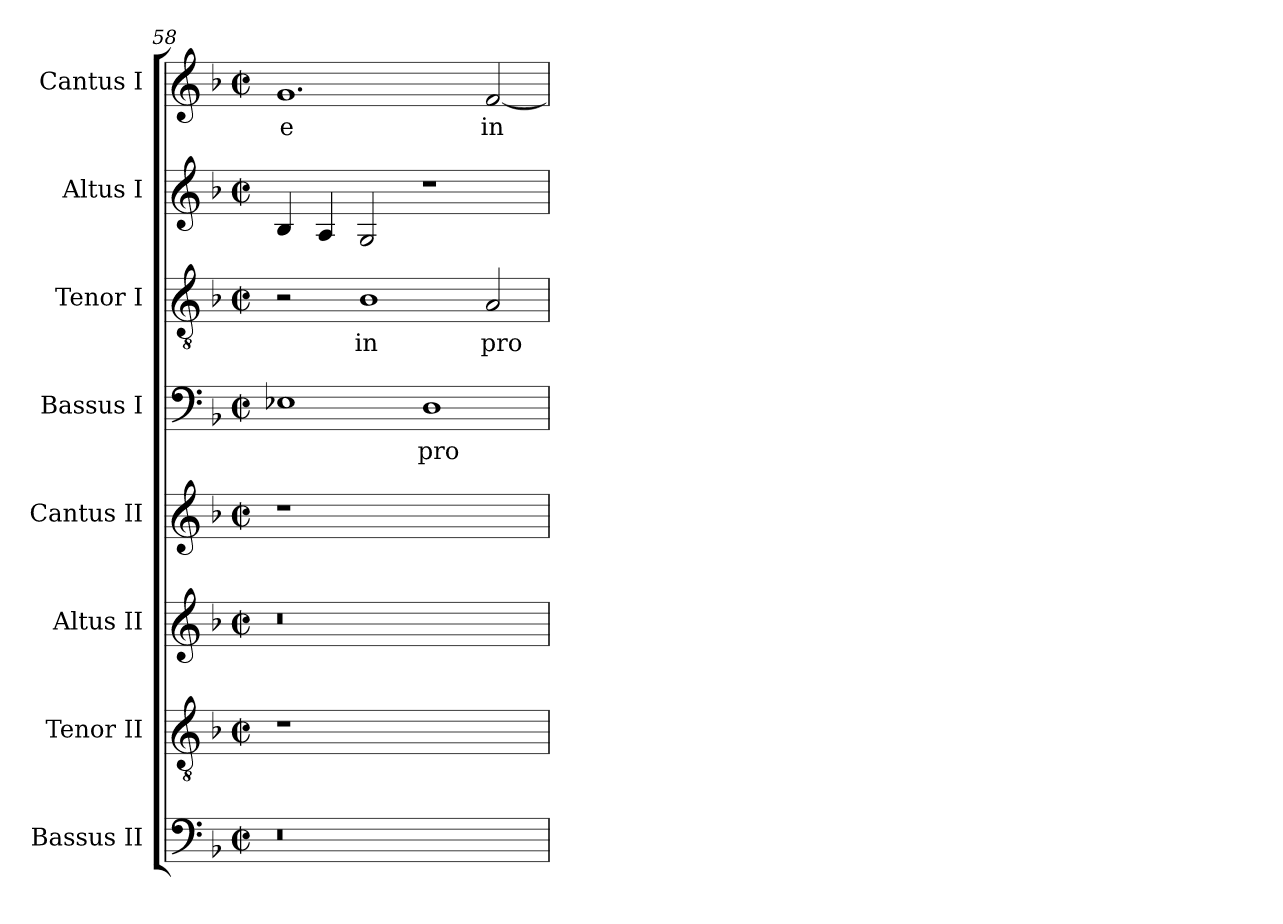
**kern	**kern	**kern	**kern	**kern	**text	**kern	**text	**kern	**text	**kern	**text
*part8	*part7	*part6	*part5	*part4	*part4	*part3	*part3	*part2	*part2	*part1	*part1
*staff8	*staff7	*staff6	*staff5	*staff4	*staff4	*staff3	*staff3	*staff2	*staff2	*staff1	*staff1
*I"Bassus II	*I"Tenor II	*I"Altus II	*I"Cantus II	*I"Bassus I	*	*I"Tenor I	*	*I"Altus I	*	*I"Cantus I	*
*clefF4	*clefGv2	*clefG2	*clefG2	*clefF4	*	*clefGv2	*	*clefG2	*	*clefG2	*
*k[b-]	*k[b-]	*k[b-]	*k[b-]	*k[b-]	*	*k[b-]	*	*k[b-]	*	*k[b-]	*
*F:	*F:	*F:	*F:	*F:	*	*F:	*	*F:	*	*F:	*
*M2/2	*M2/2	*M2/2	*M2/2	*M2/2	*	*M2/2	*	*M2/2	*	*M2/2	*
*met(c|)	*met(c|)	*met(c|)	*met(c|)	*met(c|)	*	*met(c|)	*	*met(c|)	*	*met(c|)	*
=58	=58	=58	=58	=58	=58	=58	=58	=58	=58	=58	=58
!	!	!	!	!	!LO:LY:b:cj	!	!	!	!LO:LY:b:cj	!	!LO:LY:b:cj
0r	1r	0r	1r	1E-X	.	2r	.	4B-/	.	1.g	-e
!	!	!	!	!	!	!	!	!	!LO:LY:b:cj	!	!
.	.	.	.	.	.	.	.	4A/	.	.	.
!	!	!	!	!	!	!	!LO:LY:b:cj	!	!LO:LY:b:cj	!	!
.	.	.	.	.	.	1B-	in	2G/	.	.	.
!	!	!	!	!	!LO:LY:b:cj	!	!	!	!	!	!
.	1ryy	.	1ryy	1D	pro-	.	.	1r	.	.	.
!	!	!	!	!	!	!	!LO:LY:b:cj	!	!	!	!LO:LY:b:cj
.	.	.	.	.	.	2A/	pro-	.	.	[<2f/	in
=	=	=	=	=	=	=	=	=	=	=	=
*-	*-	*-	*-	*-	*-	*-	*-	*-	*-	*-	*-
